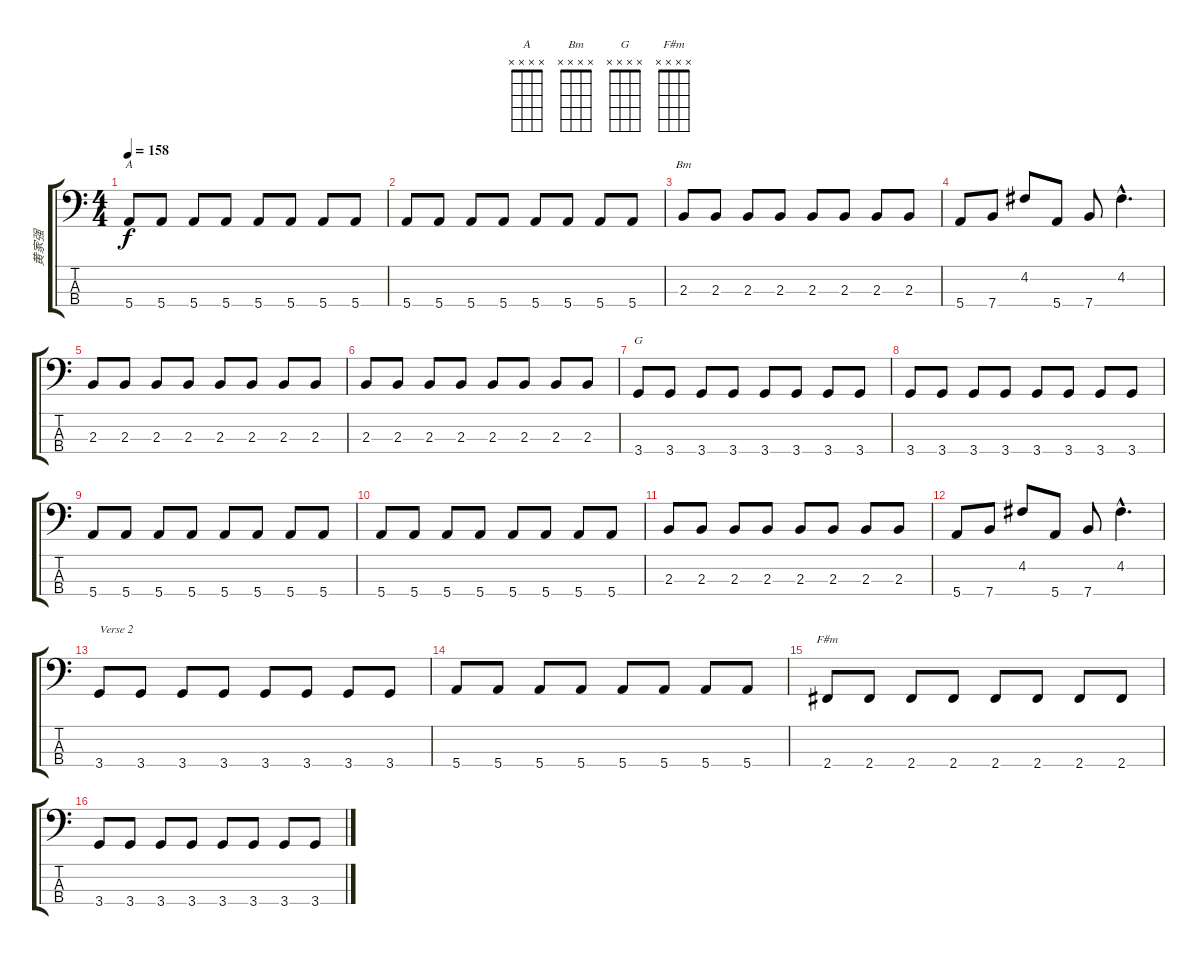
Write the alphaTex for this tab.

\track ("黄家强" "黄家强") {instrument electricbassfinger}
\staff {score tabs}
\tuning (G2 D2 A1 E1) {hide}
\chord ("A" x x x x)
\chord ("Bm" x x x x)
\chord ("G" x x x x)
\chord ("F#m" x x x x)
\ts (4 4)
\tempo 158
\clef f4
\ks c
5.4.8{ch "A" dy f} 5.4.8 5.4.8 5.4.8 5.4.8 5.4.8 5.4.8 5.4.8 |
5.4.8 5.4.8 5.4.8 5.4.8 5.4.8 5.4.8 5.4.8 5.4.8 |
2.3.8{ch "Bm"} 2.3.8 2.3.8 2.3.8 2.3.8 2.3.8 2.3.8 2.3.8 |
5.4.8 7.4.8 4.2.8 5.4.8 7.4.8 4.2{hac}.4{d} |
2.3.8 2.3.8 2.3.8 2.3.8 2.3.8 2.3.8 2.3.8 2.3.8 |
2.3.8 2.3.8 2.3.8 2.3.8 2.3.8 2.3.8 2.3.8 2.3.8 |
3.4.8{ch "G"} 3.4.8 3.4.8 3.4.8 3.4.8 3.4.8 3.4.8 3.4.8 |
3.4.8 3.4.8 3.4.8 3.4.8 3.4.8 3.4.8 3.4.8 3.4.8 |
5.4.8 5.4.8 5.4.8 5.4.8 5.4.8 5.4.8 5.4.8 5.4.8 |
5.4.8 5.4.8 5.4.8 5.4.8 5.4.8 5.4.8 5.4.8 5.4.8 |
2.3.8 2.3.8 2.3.8 2.3.8 2.3.8 2.3.8 2.3.8 2.3.8 |
5.4.8 7.4.8 4.2.8 5.4.8 7.4.8 4.2{hac}.4{d} |
3.4.8{txt "Verse 2"} 3.4.8 3.4.8 3.4.8 3.4.8 3.4.8 3.4.8 3.4.8 |
5.4.8 5.4.8 5.4.8 5.4.8 5.4.8 5.4.8 5.4.8 5.4.8 |
2.4.8{ch "F#m"} 2.4.8 2.4.8 2.4.8 2.4.8 2.4.8 2.4.8 2.4.8 |
3.4.8 3.4.8 3.4.8 3.4.8 3.4.8 3.4.8 3.4.8 3.4.8
